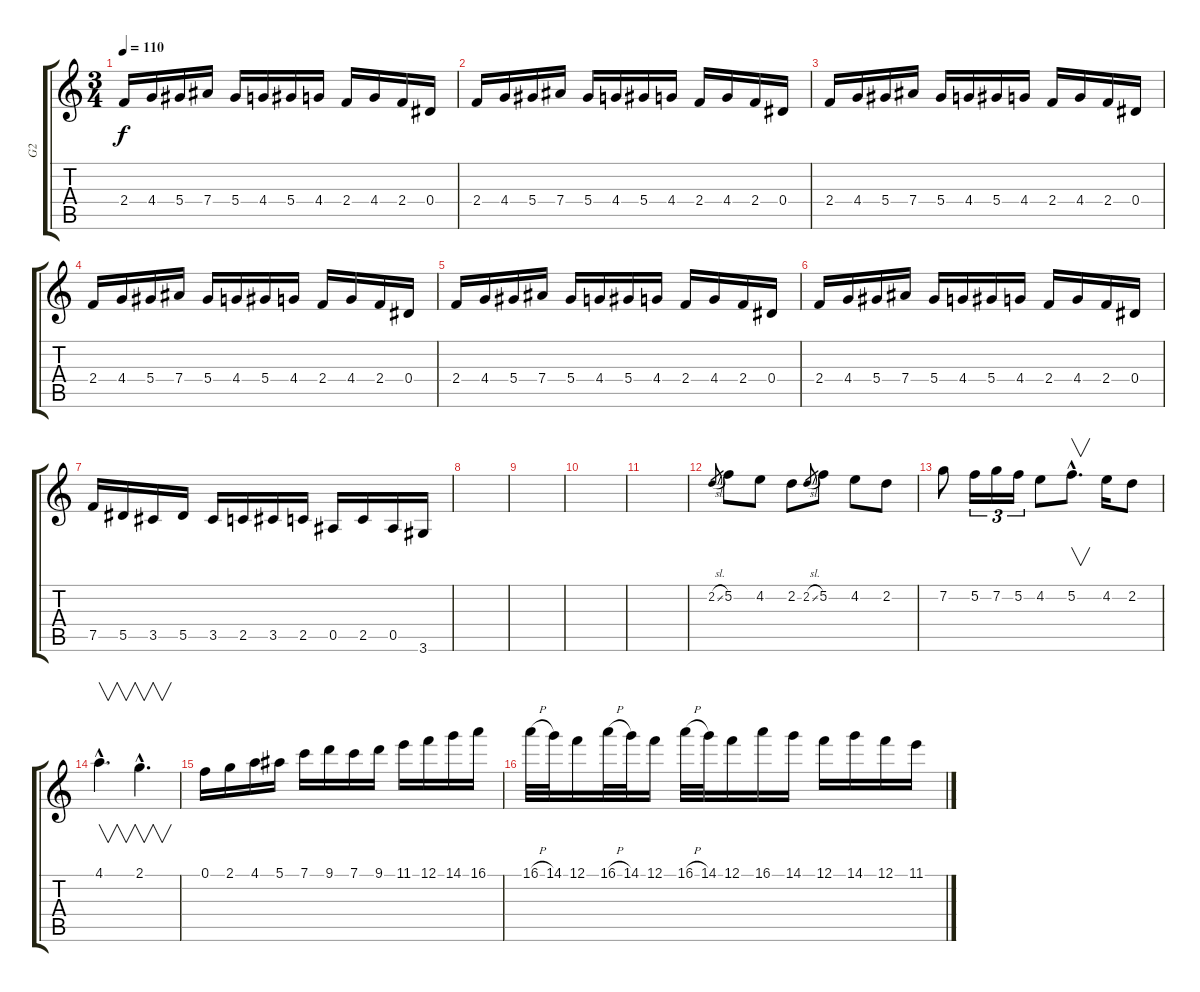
\track ("G2" "G2") {instrument overdrivenguitar}
\staff {score tabs}
\tuning (F4 C4 Ab3 Eb3 Bb2 F2) {hide}
\ts (3 4)
\tempo 110
\clef g2
\ks c
2.4.16{dy f} 4.4.16 5.4.16 7.4.16 5.4.16 4.4.16 5.4.16 4.4.16 2.4.16 4.4.16 2.4.16 0.4.16 |
2.4.16 4.4.16 5.4.16 7.4.16 5.4.16 4.4.16 5.4.16 4.4.16 2.4.16 4.4.16 2.4.16 0.4.16 |
2.4.16 4.4.16 5.4.16 7.4.16 5.4.16 4.4.16 5.4.16 4.4.16 2.4.16 4.4.16 2.4.16 0.4.16 |
2.4.16 4.4.16 5.4.16 7.4.16 5.4.16 4.4.16 5.4.16 4.4.16 2.4.16 4.4.16 2.4.16 0.4.16 |
2.4.16 4.4.16 5.4.16 7.4.16 5.4.16 4.4.16 5.4.16 4.4.16 2.4.16 4.4.16 2.4.16 0.4.16 |
2.4.16 4.4.16 5.4.16 7.4.16 5.4.16 4.4.16 5.4.16 4.4.16 2.4.16 4.4.16 2.4.16 0.4.16 |
7.5.16 5.5.16 3.5.16 5.5.16 3.5.16 2.5.16 3.5.16 2.5.16 0.5.16 2.5.16 0.5.16 3.6.16 |
|
|
|
|
2.2{sl}.8{gr} 5.2.8{volume 15} 4.2.8 2.2.8 2.2{sl}.8{gr} 5.2.8 4.2.8 2.2.8 |
7.2.8 5.2.16{tu (3 2)} 7.2.16{tu (3 2)} 5.2.16{tu (3 2)} 4.2.8 5.2{hac}.8{v d} 4.2.16 2.2.8 |
4.1{hac}.4{v d} 2.1{hac}.4{v d} |
0.1.16 2.1.16 4.1.16 5.1.16 7.1.16 9.1.16 7.1.16 9.1.16 11.1.16 12.1.16 14.1.16 16.1.16 |
16.1{h}.32 14.1.32 12.1.16 16.1{h}.32 14.1.32 12.1.16 16.1{h}.32 14.1.32 12.1.16 16.1.16 14.1.16 12.1.16 14.1.16 12.1.16 11.1.16
